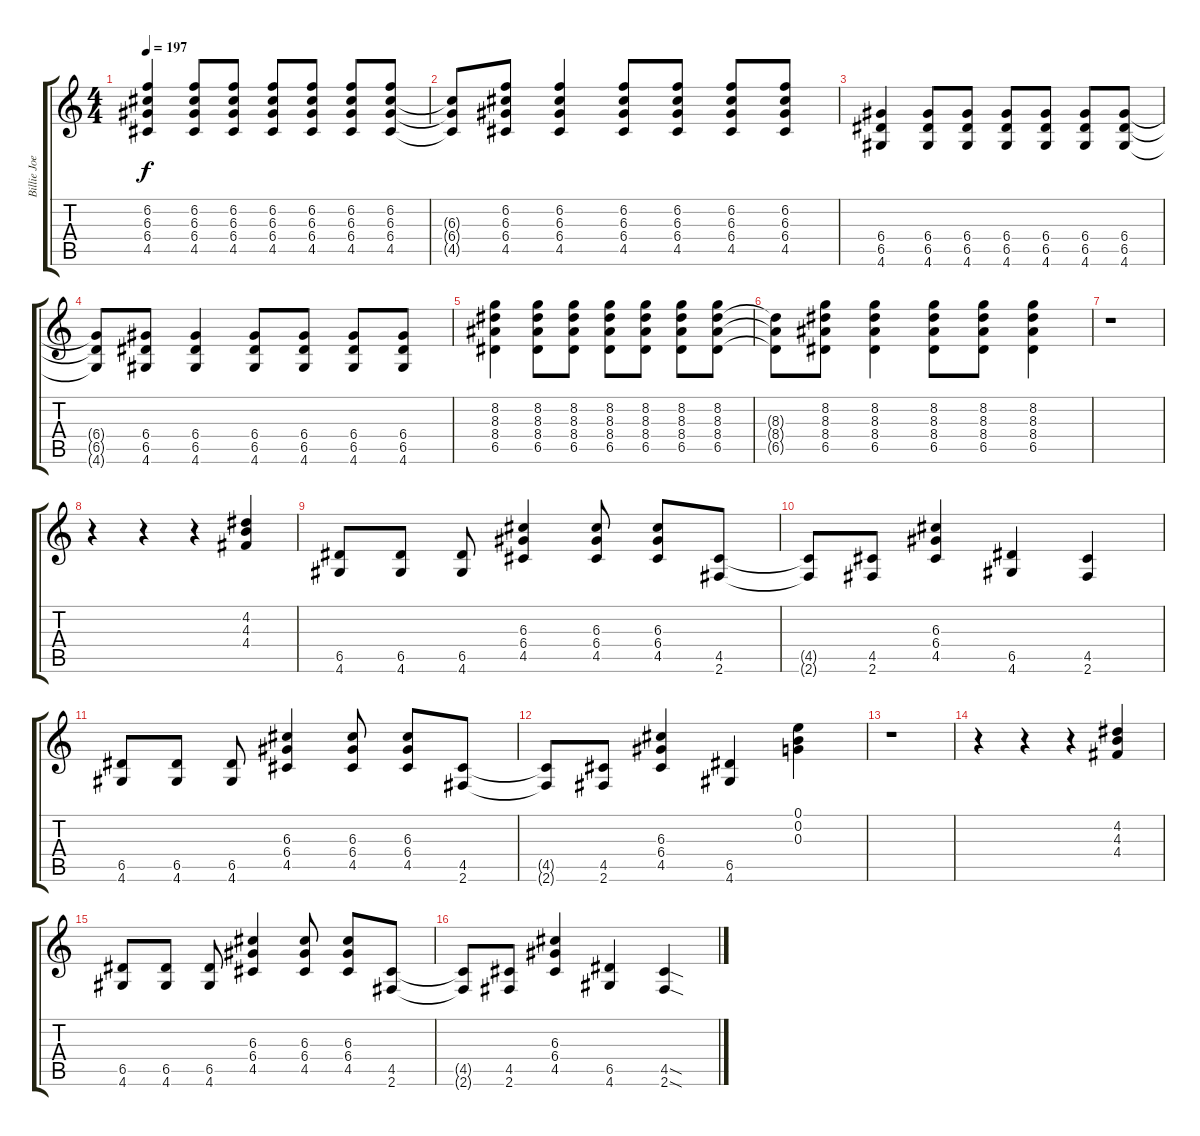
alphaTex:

\track ("Billie Joe (Guitar 1)" "Billie Joe") {instrument overdrivenguitar}
\staff {score tabs}
\tuning (E4 B3 G3 D3 A2 E2) {hide}
\ts (4 4)
\tempo 197
\clef g2
\ks c
(6.2 6.3 6.4 4.5).4{dy f} (6.2 6.3 6.4 4.5).8 (6.2 6.3 6.4 4.5).8 (6.2 6.3 6.4 4.5).8 (6.2 6.3 6.4 4.5).8 (6.2 6.3 6.4 4.5).8 (6.2 6.3 6.4 4.5).8 |
(6.3{t} 6.4{t} 4.5{t}).8 (6.2 6.3 6.4 4.5).8 (6.2 6.3 6.4 4.5).4 (6.2 6.3 6.4 4.5).8 (6.2 6.3 6.4 4.5).8 (6.2 6.3 6.4 4.5).8 (6.2 6.3 6.4 4.5).8 |
(6.4 6.5 4.6).4 (6.4 6.5 4.6).8 (6.4 6.5 4.6).8 (6.4 6.5 4.6).8 (6.4 6.5 4.6).8 (6.4 6.5 4.6).8 (6.4 6.5 4.6).8 |
(6.4{t} 6.5{t} 4.6{t}).8 (6.4 6.5 4.6).8 (6.4 6.5 4.6).4 (6.4 6.5 4.6).8 (6.4 6.5 4.6).8 (6.4 6.5 4.6).8 (6.4 6.5 4.6).8 |
(8.2 8.3 8.4 6.5).4 (8.2 8.3 8.4 6.5).8 (8.2 8.3 8.4 6.5).8 (8.2 8.3 8.4 6.5).8 (8.2 8.3 8.4 6.5).8 (8.2 8.3 8.4 6.5).8 (8.2 8.3 8.4 6.5).8 |
(8.3{t} 8.4{t} 6.5{t}).8 (8.2 8.3 8.4 6.5).8 (8.2 8.3 8.4 6.5).4 (8.2 8.3 8.4 6.5).8 (8.2 8.3 8.4 6.5).8 (8.2 8.3 8.4 6.5).4 |
r.1 |
r.4 r.4 r.4 (4.2 4.3 4.4).4{balance 16} |
(6.5 4.6).8{balance 8} (6.5 4.6).8 (6.5 4.6).8 (6.3 6.4 4.5).4 (6.3 6.4 4.5).8 (6.3 6.4 4.5).8 (4.5 2.6).8 |
(4.5{t} 2.6{t}).8 (4.5 2.6).8 (6.3 6.4 4.5).4 (6.5 4.6).4 (4.5 2.6).4 |
(6.5 4.6).8 (6.5 4.6).8 (6.5 4.6).8 (6.3 6.4 4.5).4 (6.3 6.4 4.5).8 (6.3 6.4 4.5).8 (4.5 2.6).8 |
(4.5{t} 2.6{t}).8 (4.5 2.6).8 (6.3 6.4 4.5).4 (6.5 4.6).4 (0.1 0.2 0.3).4{balance 16} |
r.1 |
r.4 r.4 r.4 (4.2 4.3 4.4).4 |
(6.5 4.6).8{balance 8} (6.5 4.6).8 (6.5 4.6).8 (6.3 6.4 4.5).4 (6.3 6.4 4.5).8 (6.3 6.4 4.5).8 (4.5 2.6).8 |
(4.5{t} 2.6{t}).8 (4.5 2.6).8 (6.3 6.4 4.5).4 (6.5 4.6).4 (4.5{sod} 2.6{sod}).4
